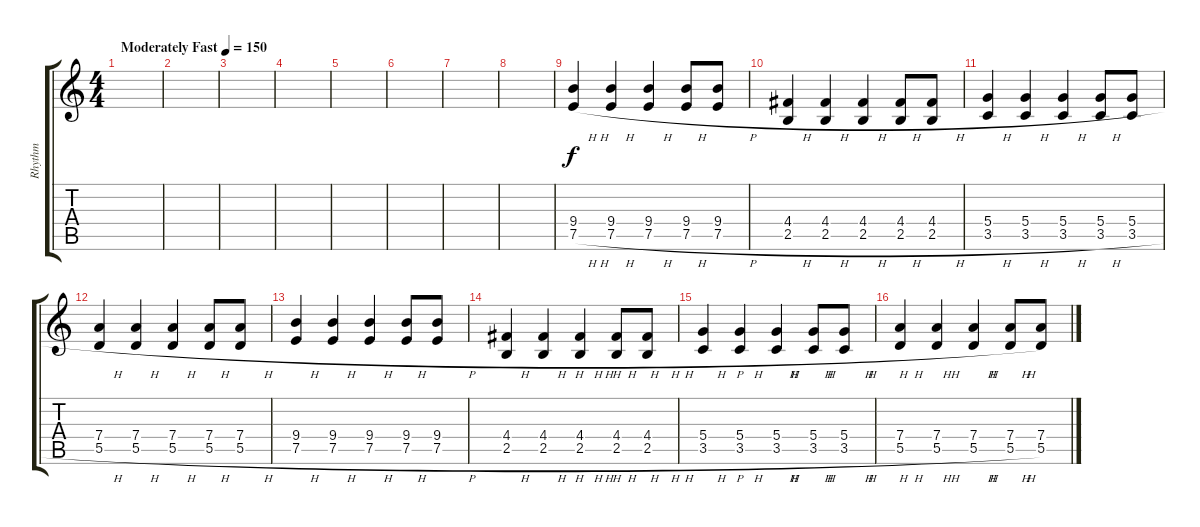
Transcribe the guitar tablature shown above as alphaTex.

\track ("Rhythm" "Rhythm") {instrument electricguitarclean}
\staff {score tabs}
\tuning (E4 B3 G3 D3 A2 E2) {hide}
\ts (4 4)
\tempo (150 "Moderately Fast")
\clef g2
\ks c
|
|
|
|
|
|
|
|
(9.4 7.5{h}).4 (9.4 7.5{h}).4 (9.4 7.5{h}).4 (9.4 7.5{h}).8 (9.4 7.5{h}).8 |
(4.4 2.5{h}).4 (4.4 2.5{h}).4 (4.4 2.5{h}).4 (4.4 2.5{h}).8 (4.4 2.5{h}).8 |
(5.4 3.5{h}).4 (5.4 3.5{h}).4 (5.4 3.5{h}).4 (5.4 3.5{h}).8 (5.4 3.5{h}).8 |
(7.4 5.5{h}).4 (7.4 5.5{h}).4 (7.4 5.5{h}).4 (7.4 5.5{h}).8 (7.4 5.5{h}).8 |
(9.4 7.5{h}).4 (9.4 7.5{h}).4 (9.4 7.5{h}).4 (9.4 7.5{h}).8 (9.4 7.5{h}).8 |
(4.4 2.5{h}).4 (4.4 2.5{h}).4 (4.4 2.5{h}).4 (4.4 2.5{h}).8 (4.4 2.5{h}).8 |
(5.4 3.5{h}).4 (5.4 3.5{h}).4 (5.4 3.5{h}).4 (5.4 3.5{h}).8 (5.4 3.5{h}).8 |
(7.4 5.5{h}).4 (7.4 5.5{h}).4 (7.4 5.5{h}).4 (7.4 5.5{h}).8 (7.4 5.5{h}).8
